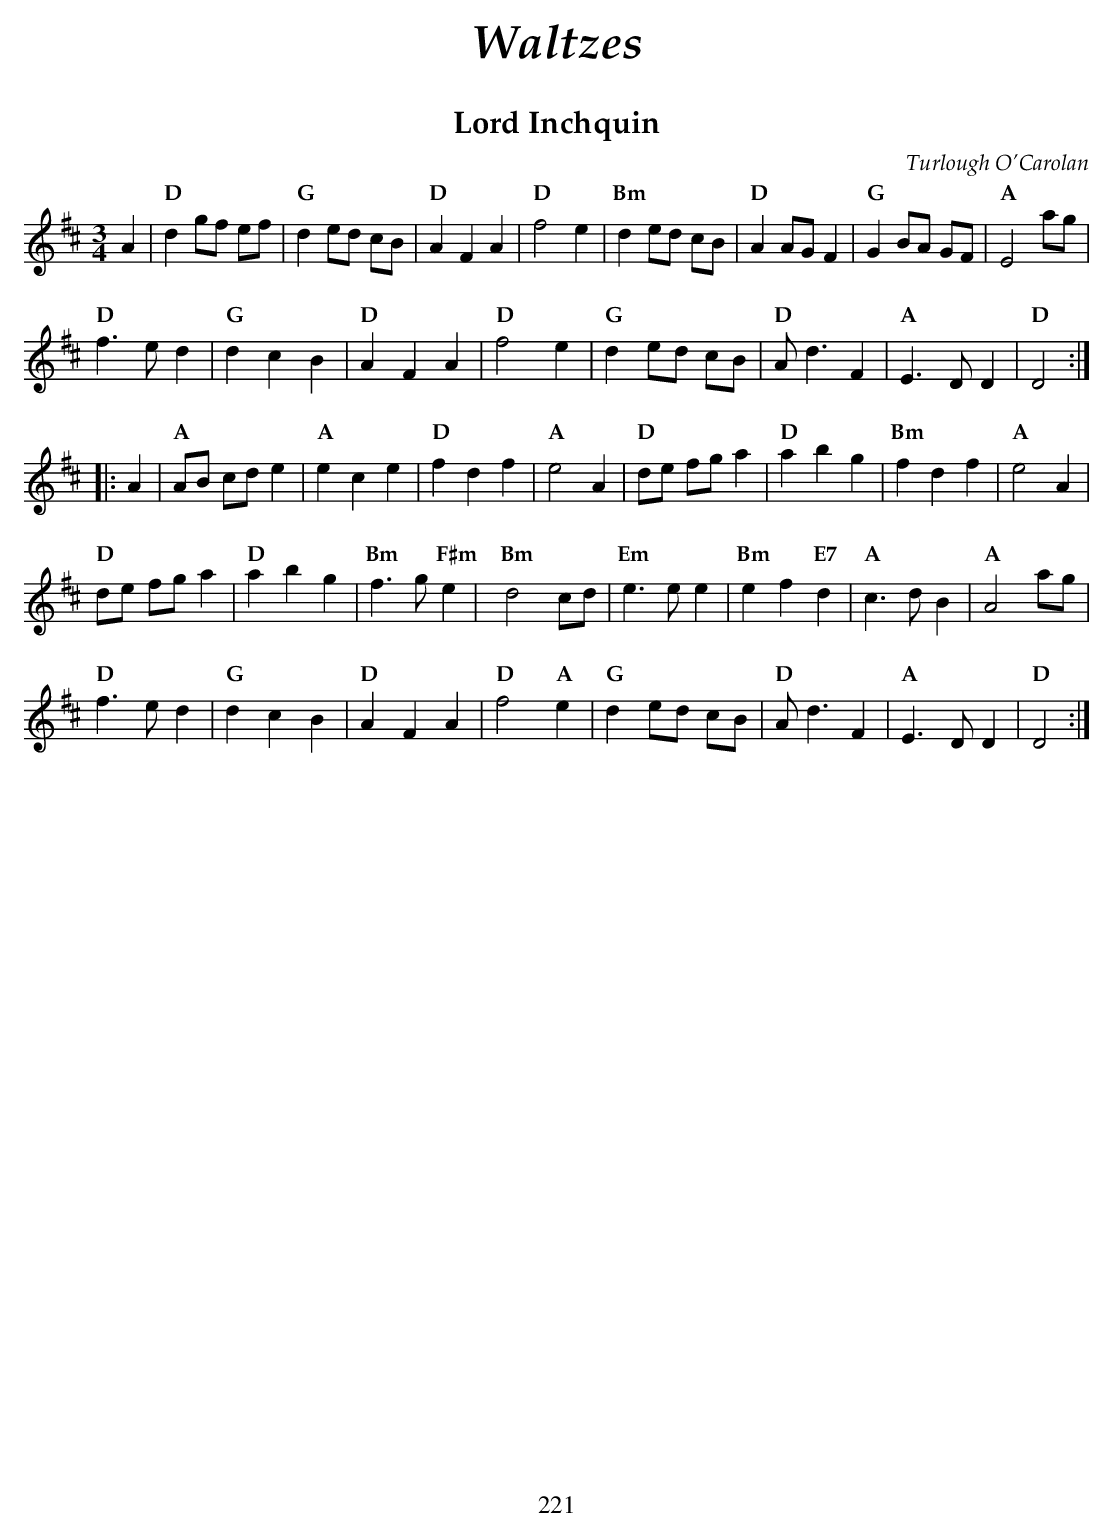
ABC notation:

X:1
T:Lord Inchquin
C:Turlough O'Carolan
M:3/4
L:1/4
K:D
   A |\
"D" d g/f/ e/f/ | "G" d e/d/ c/B/ | "D" AFA | "D" f2 e |\
"Bm" d e/d/ c/B/ | "D" A A/G/ F | "G" GB/A/ G/F/ | "A" E2a/g/ |
"D" f>ed | "G" dcB | "D" AFA | "D" f2 e |\
"G" d e/d/ c/B/ | "D" A<dF | "A" E>DD | "D" D2 :|
|: A |\
"A" A/B/ c/d/ e | "A" ece  | "D" fdf  | "A" e2A |\
"D" d/e/ f/g/ a | "D" abg  | "Bm" fdf | "A" e2A |
"D" d/e/ f/g/ a | "D" abg  | "Bm" f>g "F#m" e | y"Bm" d2 c/d/ |\
"Em" e>ee | "Bm" ef "E7" d | "A" c>dB | "A" A2 a/g/ |
"D"  f>ed | "G" dcB | "D" AFA | "D" f2  "A" e   |\
"G" d e/d/ c/B/ | "D" A<dF | "A" E>DD | "D" D2 :|
